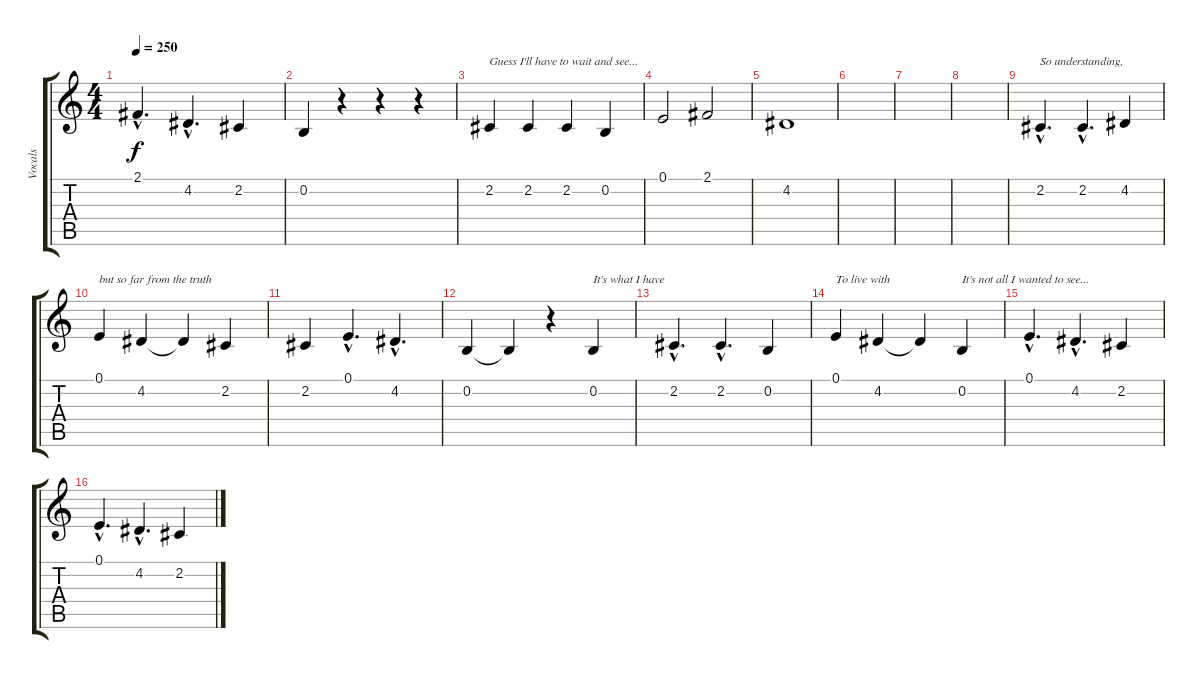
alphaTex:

\track ("Vocals" "Vocals") {instrument oboe}
\staff {score tabs}
\tuning (E4 B3 G3 D3 A2 E2) {hide}
\ts (4 4)
\tempo 250
\clef g2
\ks c
2.1{hac}.4{d dy f} 4.2{hac}.4{d} 2.2.4 |
0.2.4 r.4 r.4 r.4 |
2.2.4{txt "Guess I'll have to wait and see..."} 2.2.4 2.2.4 0.2.4 |
0.1.2 2.1.2 |
4.2.1 |
|
|
|
2.2{hac}.4{d txt "So understanding,"} 2.2{hac}.4{d} 4.2.4 |
0.1.4{txt "but so far from the truth"} 4.2.4 4.2{t}.4 2.2.4 |
2.2.4 0.1{hac}.4{d} 4.2{hac}.4{d} |
0.2.4 0.2{t}.4 r.4 0.2.4{txt "It's what I have"} |
2.2{hac}.4{d} 2.2{hac}.4{d} 0.2.4 |
0.1.4{txt "To live with"} 4.2.4 4.2{t}.4 0.2.4{txt "It's not all I wanted to see..."} |
0.1{hac}.4{d} 4.2{hac}.4{d} 2.2.4 |
0.1{hac}.4{d} 4.2{hac}.4{d} 2.2.4
